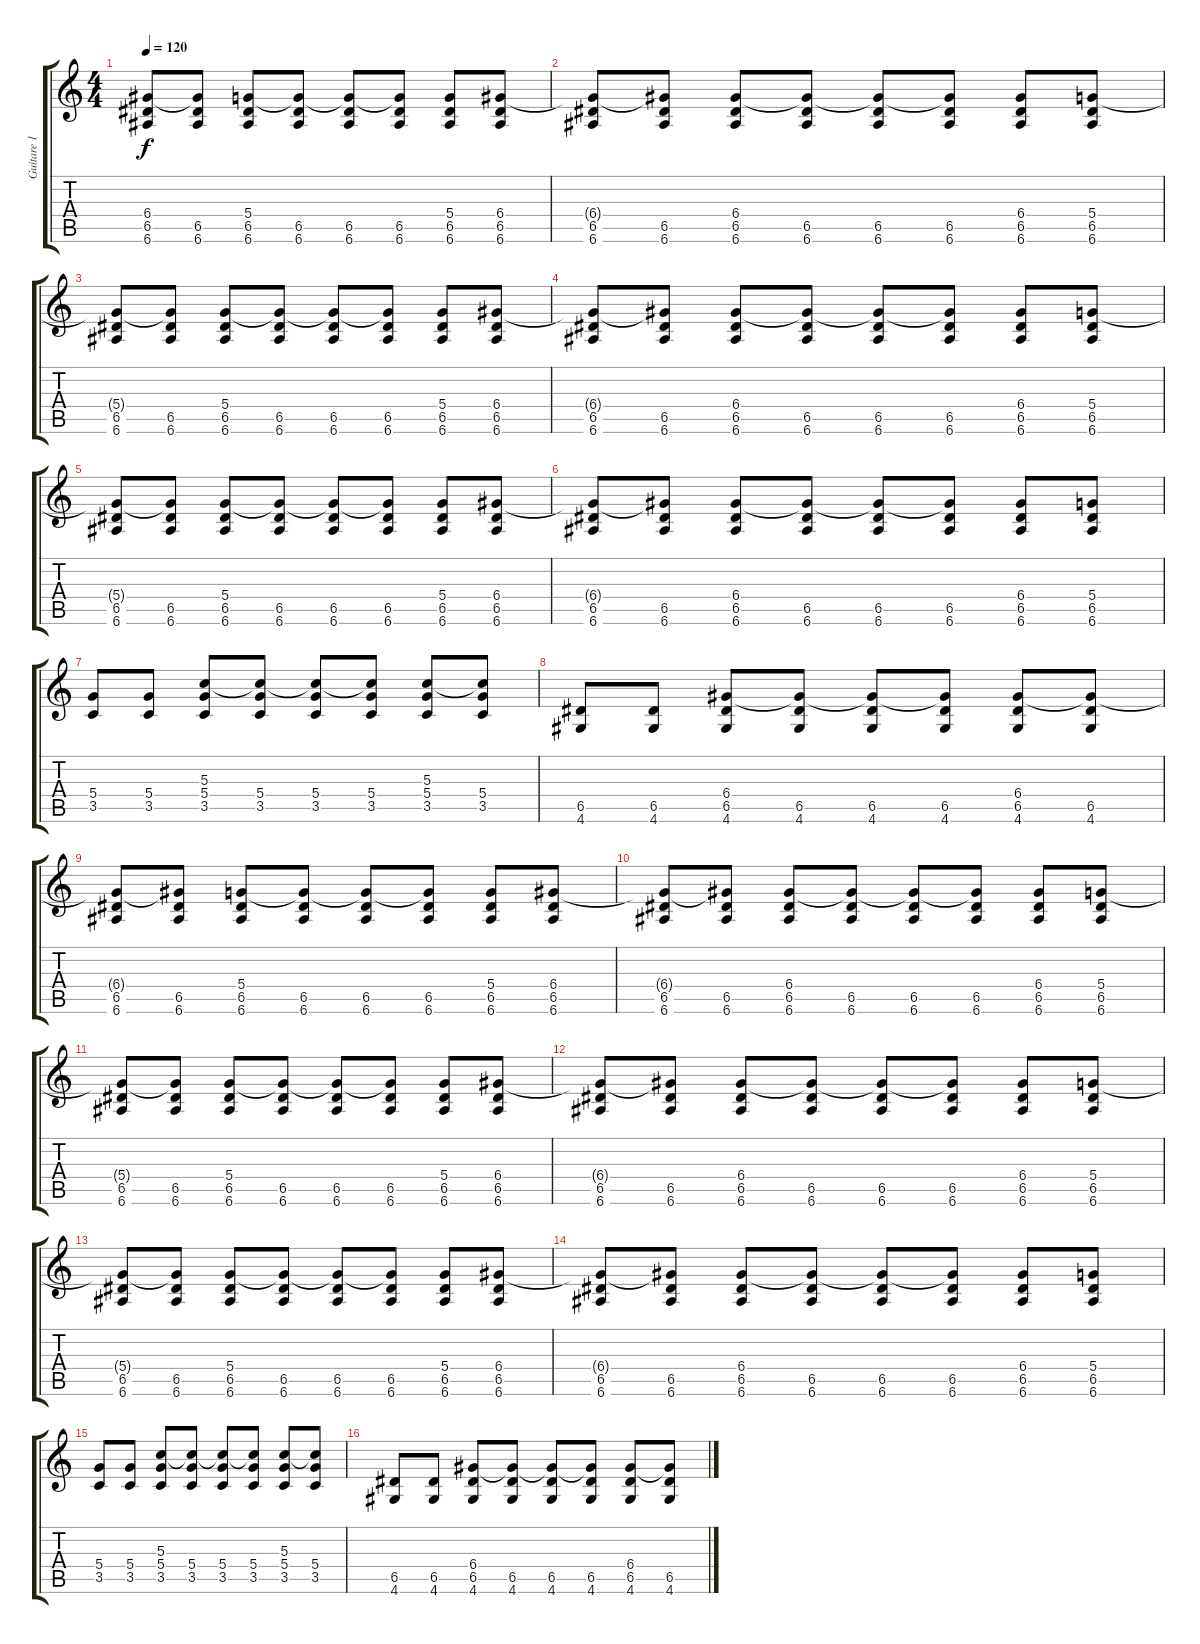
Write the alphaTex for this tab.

\track ("Guitare 1 - Tom" "Guitare 1 ") {instrument acousticguitarsteel}
\staff {score tabs}
\tuning (E4 B3 G3 D3 A2 E2) {hide}
\ts (4 4)
\tempo 120
\clef g2
\ks c
(6.4{t} 6.5 6.6).8{dy f} (6.4{t} 6.5 6.6).8 (5.4 6.5 6.6).8 (5.4{t} 6.5 6.6).8 (5.4{t} 6.5 6.6).8 (5.4{t} 6.5 6.6).8 (5.4 6.5 6.6).8 (6.4 6.5 6.6).8 |
(6.4{t} 6.5 6.6).8 (6.4{t} 6.5 6.6).8 (6.4 6.5 6.6).8 (6.4{t} 6.5 6.6).8 (6.4{t} 6.5 6.6).8 (6.4{t} 6.5 6.6).8 (6.4 6.5 6.6).8 (5.4 6.5 6.6).8 |
(5.4{t} 6.5 6.6).8 (5.4{t} 6.5 6.6).8 (5.4 6.5 6.6).8 (5.4{t} 6.5 6.6).8 (5.4{t} 6.5 6.6).8 (5.4{t} 6.5 6.6).8 (5.4 6.5 6.6).8 (6.4 6.5 6.6).8 |
(6.4{t} 6.5 6.6).8 (6.4{t} 6.5 6.6).8 (6.4 6.5 6.6).8 (6.4{t} 6.5 6.6).8 (6.4{t} 6.5 6.6).8 (6.4{t} 6.5 6.6).8 (6.4 6.5 6.6).8 (5.4 6.5 6.6).8 |
(5.4{t} 6.5 6.6).8 (5.4{t} 6.5 6.6).8 (5.4 6.5 6.6).8 (5.4{t} 6.5 6.6).8 (5.4{t} 6.5 6.6).8 (5.4{t} 6.5 6.6).8 (5.4 6.5 6.6).8 (6.4 6.5 6.6).8 |
(6.4{t} 6.5 6.6).8 (6.4{t} 6.5 6.6).8 (6.4 6.5 6.6).8 (6.4{t} 6.5 6.6).8 (6.4{t} 6.5 6.6).8 (6.4{t} 6.5 6.6).8 (6.4 6.5 6.6).8 (5.4 6.5 6.6).8 |
(5.4 3.5).8 (5.4 3.5).8 (5.3 5.4 3.5).8 (5.3{t} 5.4 3.5).8 (5.3{t} 5.4 3.5).8 (5.3{t} 5.4 3.5).8 (5.3 5.4 3.5).8 (5.3{t} 5.4 3.5).8 |
(6.5 4.6).8 (6.5 4.6).8 (6.4 6.5 4.6).8 (6.4{t} 6.5 4.6).8 (6.4{t} 6.5 4.6).8 (6.4{t} 6.5 4.6).8 (6.4 6.5 4.6).8 (6.4{t} 6.5 4.6).8 |
(6.4{t} 6.5 6.6).8 (6.4{t} 6.5 6.6).8 (5.4 6.5 6.6).8 (5.4{t} 6.5 6.6).8 (5.4{t} 6.5 6.6).8 (5.4{t} 6.5 6.6).8 (5.4 6.5 6.6).8 (6.4 6.5 6.6).8 |
(6.4{t} 6.5 6.6).8 (6.4{t} 6.5 6.6).8 (6.4 6.5 6.6).8 (6.4{t} 6.5 6.6).8 (6.4{t} 6.5 6.6).8 (6.4{t} 6.5 6.6).8 (6.4 6.5 6.6).8 (5.4 6.5 6.6).8 |
(5.4{t} 6.5 6.6).8 (5.4{t} 6.5 6.6).8 (5.4 6.5 6.6).8 (5.4{t} 6.5 6.6).8 (5.4{t} 6.5 6.6).8 (5.4{t} 6.5 6.6).8 (5.4 6.5 6.6).8 (6.4 6.5 6.6).8 |
(6.4{t} 6.5 6.6).8 (6.4{t} 6.5 6.6).8 (6.4 6.5 6.6).8 (6.4{t} 6.5 6.6).8 (6.4{t} 6.5 6.6).8 (6.4{t} 6.5 6.6).8 (6.4 6.5 6.6).8 (5.4 6.5 6.6).8 |
(5.4{t} 6.5 6.6).8 (5.4{t} 6.5 6.6).8 (5.4 6.5 6.6).8 (5.4{t} 6.5 6.6).8 (5.4{t} 6.5 6.6).8 (5.4{t} 6.5 6.6).8 (5.4 6.5 6.6).8 (6.4 6.5 6.6).8 |
(6.4{t} 6.5 6.6).8 (6.4{t} 6.5 6.6).8 (6.4 6.5 6.6).8 (6.4{t} 6.5 6.6).8 (6.4{t} 6.5 6.6).8 (6.4{t} 6.5 6.6).8 (6.4 6.5 6.6).8 (5.4 6.5 6.6).8 |
(5.4 3.5).8 (5.4 3.5).8 (5.3 5.4 3.5).8 (5.3{t} 5.4 3.5).8 (5.3{t} 5.4 3.5).8 (5.3{t} 5.4 3.5).8 (5.3 5.4 3.5).8 (5.3{t} 5.4 3.5).8 |
(6.5 4.6).8 (6.5 4.6).8 (6.4 6.5 4.6).8 (6.4{t} 6.5 4.6).8 (6.4{t} 6.5 4.6).8 (6.4{t} 6.5 4.6).8 (6.4 6.5 4.6).8 (6.4{t} 6.5 4.6).8
